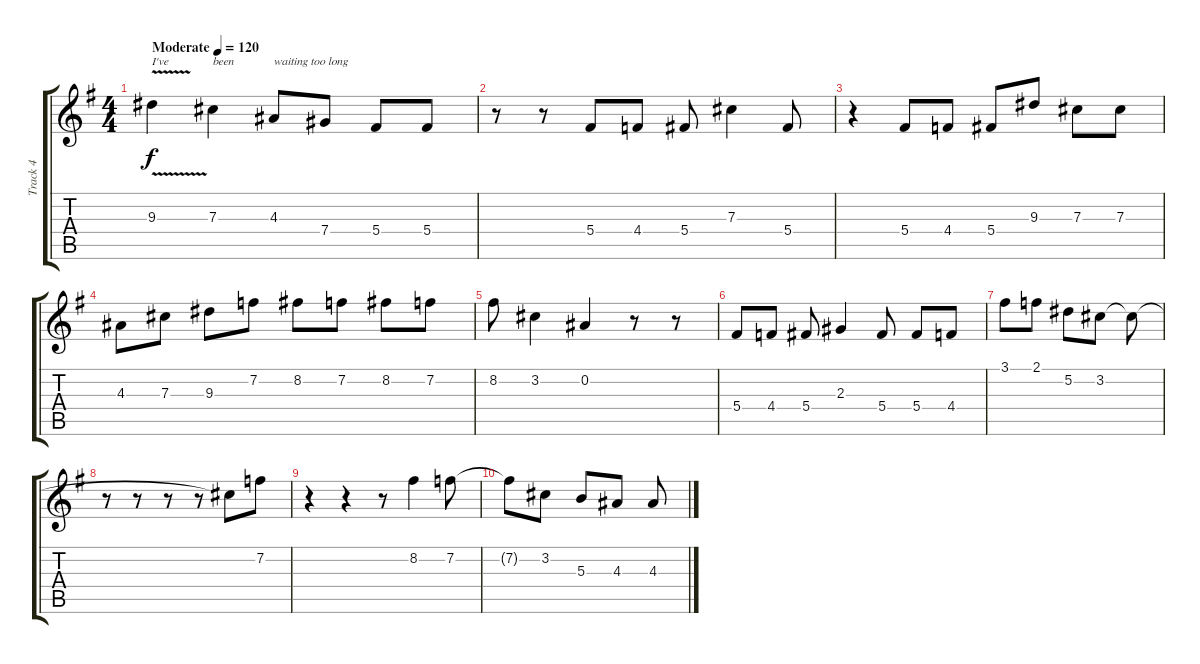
\track ("Track 4" "Track 4") {instrument acousticguitarsteel}
\staff {score tabs}
\tuning (Eb4 Bb3 Gb3 Db3 Ab2 Eb2) {hide}
\ts (4 4)
\tempo (120 "Moderate")
\clef g2
\ks g
9.3{v}.4{txt "I've" dy f instrument acousticguitarsteel} 7.3.4{txt "been"} 4.3.8{txt "waiting too long"} 7.4.8 5.4.8 5.4.8 |
r.8 r.8 5.4.8 4.4.8 5.4.8 7.3.4 5.4.8 |
r.4 5.4.8 4.4.8 5.4.8 9.3.8 7.3.8 7.3.8 |
4.3.8 7.3.8 9.3.8 7.2.8 8.2.8 7.2.8 8.2.8 7.2.8 |
8.2.8 3.2.4 0.2.4 r.8 r.8 |
5.4.8 4.4.8 5.4.8 2.3.4 5.4.8 5.4.8 4.4.8 |
3.1.8 2.1.8 5.2.8 3.2.8 3.2{t}.8 |
r.8 r.8 r.8 r.8 3.2{t}.8 7.2.8 |
r.4 r.4 r.8 8.2.4 7.2.8 |
7.2{t}.8 3.2.8 5.3.8 4.3.8 4.3.8
